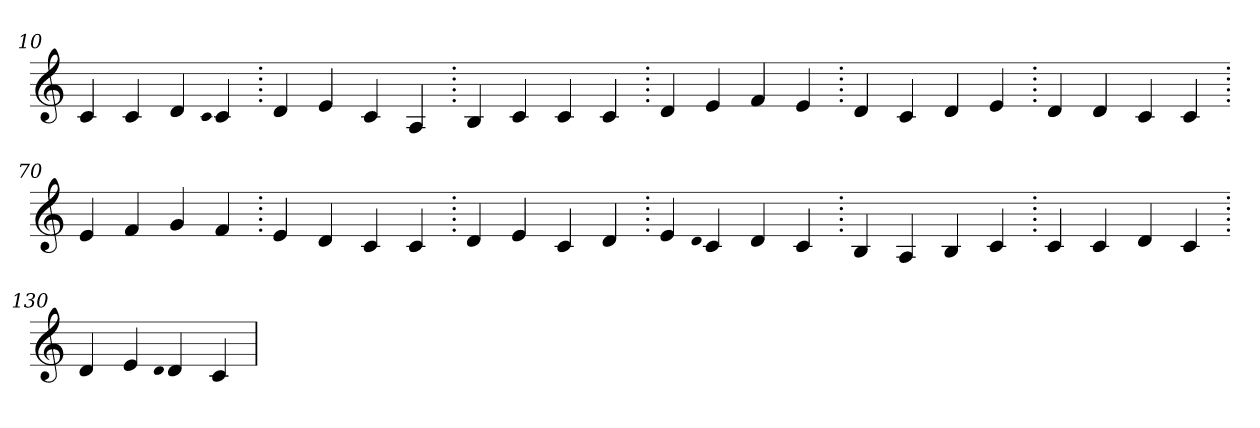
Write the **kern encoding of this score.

**kern
*part1
*staff1
*clefG2
=10.
4c
4c
4d
qqc
4c
=20.
4d
4e
4c
4A
=30.
4B
4c
4c
4c
=40.
4d
4e
4f
4e
=50.
4d
4c
4d
4e
=60.
4d
4d
4c
4c
=70.
4e
4f
4g
4f
=80.
4e
4d
4c
4c
=90.
4d
4e
4c
4d
=100.
4e
qqd
4c
4d
4c
=110.
4B
4A
4B
4c
=120.
4c
4c
4d
4c
=130.
4d
4e
qqd
4d
4c
=
*-
